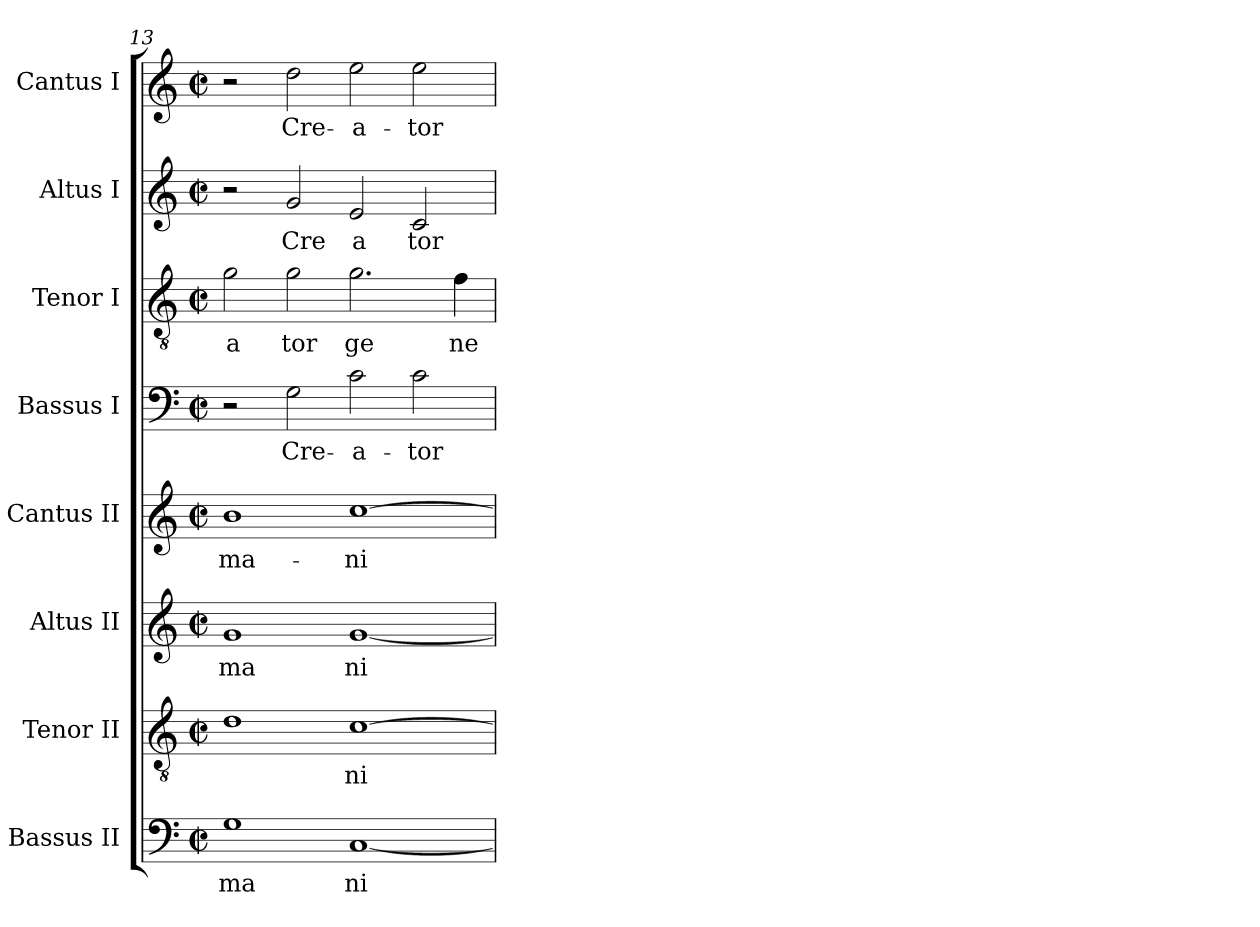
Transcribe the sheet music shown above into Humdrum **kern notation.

**kern	**text	**kern	**text	**kern	**text	**kern	**text	**kern	**text	**kern	**text	**kern	**text	**kern	**text
*part8	*part8	*part7	*part7	*part6	*part6	*part5	*part5	*part4	*part4	*part3	*part3	*part2	*part2	*part1	*part1
*staff8	*staff8	*staff7	*staff7	*staff6	*staff6	*staff5	*staff5	*staff4	*staff4	*staff3	*staff3	*staff2	*staff2	*staff1	*staff1
*I"Bassus II	*	*I"Tenor II	*	*I"Altus II	*	*I"Cantus II	*	*I"Bassus I	*	*I"Tenor I	*	*I"Altus I	*	*I"Cantus I	*
*clefF4	*	*clefGv2	*	*clefG2	*	*clefG2	*	*clefF4	*	*clefGv2	*	*clefG2	*	*clefG2	*
*M2/2	*	*M2/2	*	*M2/2	*	*M2/2	*	*M2/2	*	*M2/2	*	*M2/2	*	*M2/2	*
*met(c|)	*	*met(c|)	*	*met(c|)	*	*met(c|)	*	*met(c|)	*	*met(c|)	*	*met(c|)	*	*met(c|)	*
=13	=13	=13	=13	=13	=13	=13	=13	=13	=13	=13	=13	=13	=13	=13	=13
!	!LO:LY:b:cj	!	!	!	!LO:LY:b:cj	!	!LO:LY:b:cj	!	!	!	!LO:LY:b:cj	!	!	!	!
1G	ma	1d	.	1g	ma	1b	-ma-	2r	.	2g\	a	2r	.	2r	.
!	!	!	!	!	!	!	!	!	!LO:LY:b:cj	!	!LO:LY:b:cj	!	!LO:LY:b:cj	!	!LO:LY:b:cj
.	.	.	.	.	.	.	.	2G\	Cre-	2g\	tor	2g/	Cre	2dd\	Cre-
!	!LO:LY:b:cj	!	!LO:LY:b:cj	!	!LO:LY:b:cj	!	!LO:LY:b:cj	!	!LO:LY:b:cj	!	!LO:LY:b:cj	!	!LO:LY:b:cj	!	!LO:LY:b:cj
[>1C	ni	[<1c	-ni	[>1g	ni	[<1cc	-ni	2c\	-a-	2.g\	ge	2e/	a	2ee\	-a-
!	!	!	!	!	!	!	!	!	!LO:LY:b:cj	!	!	!	!LO:LY:b:cj	!	!LO:LY:b:cj
.	.	.	.	.	.	.	.	2c\	-tor	.	.	2c/	tor	2ee\	-tor
!	!	!	!	!	!	!	!	!	!	!	!LO:LY:b:cj	!	!	!	!
.	.	.	.	.	.	.	.	.	.	4f\	ne	.	.	.	.
=	=	=	=	=	=	=	=	=	=	=	=	=	=	=	=
*-	*-	*-	*-	*-	*-	*-	*-	*-	*-	*-	*-	*-	*-	*-	*-
